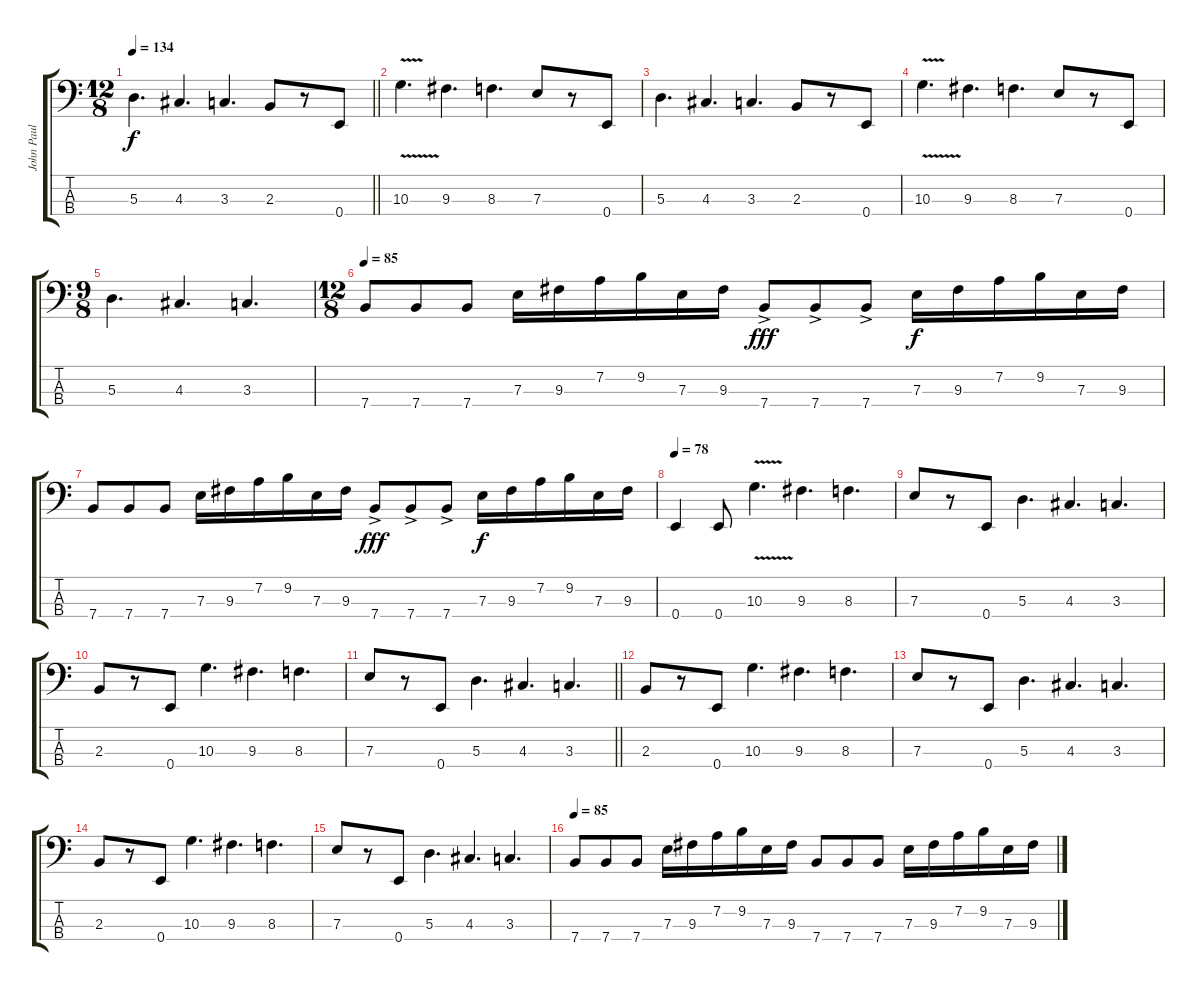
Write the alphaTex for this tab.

\track ("John Paul Jones - Bass Guitar" "John Paul ") {instrument electricbassfinger}
\staff {score tabs}
\tuning (G2 D2 A1 E1) {hide}
\ts (12 8)
\tempo 134
\clef f4
\barLineRight lightlight
\ks c
5.3.4{d dy f} 4.3.4{d} 3.3.4{d} 2.3.8 r.8 0.4.8 |
10.3{v}.4{d} 9.3.4{d} 8.3.4{d} 7.3.8 r.8 0.4.8 |
5.3.4{d} 4.3.4{d} 3.3.4{d} 2.3.8 r.8 0.4.8 |
10.3{v}.4{d} 9.3.4{d} 8.3.4{d} 7.3.8 r.8 0.4.8 |
\ts (9 8)
5.3.4{d} 4.3.4{d} 3.3.4{d} |
\ts (12 8)
\tempo 85
7.4.8{volume 16} 7.4.8 7.4.8 7.3.16 9.3.16 7.2.16 9.2.16 7.3.16 9.3.16 7.4{ac}.8{dy fff} 7.4{ac}.8 7.4{ac}.8 7.3.16{dy f} 9.3.16 7.2.16 9.2.16 7.3.16 9.3.16 |
7.4.8 7.4.8 7.4.8 7.3.16 9.3.16 7.2.16 9.2.16 7.3.16 9.3.16 7.4{ac}.8{dy fff} 7.4{ac}.8 7.4{ac}.8 7.3.16{dy f} 9.3.16 7.2.16 9.2.16 7.3.16 9.3.16 |
\tempo 78
0.4.4{volume 10} 0.4.8 10.3{v}.4{d} 9.3.4{d} 8.3.4{d} |
7.3.8 r.8 0.4.8 5.3.4{d} 4.3.4{d} 3.3.4{d} |
2.3.8 r.8 0.4.8 10.3.4{d} 9.3.4{d} 8.3.4{d} |
\barLineRight lightlight
7.3.8 r.8 0.4.8 5.3.4{d} 4.3.4{d} 3.3.4{d} |
2.3.8 r.8 0.4.8 10.3.4{d} 9.3.4{d} 8.3.4{d} |
7.3.8 r.8 0.4.8 5.3.4{d} 4.3.4{d} 3.3.4{d} |
2.3.8 r.8 0.4.8 10.3.4{d} 9.3.4{d} 8.3.4{d} |
7.3.8 r.8 0.4.8 5.3.4{d} 4.3.4{d} 3.3.4{d} |
\tempo 85
7.4.8{volume 16} 7.4.8 7.4.8 7.3.16 9.3.16 7.2.16 9.2.16 7.3.16 9.3.16 7.4.8 7.4.8 7.4.8 7.3.16 9.3.16 7.2.16 9.2.16 7.3.16 9.3.16
